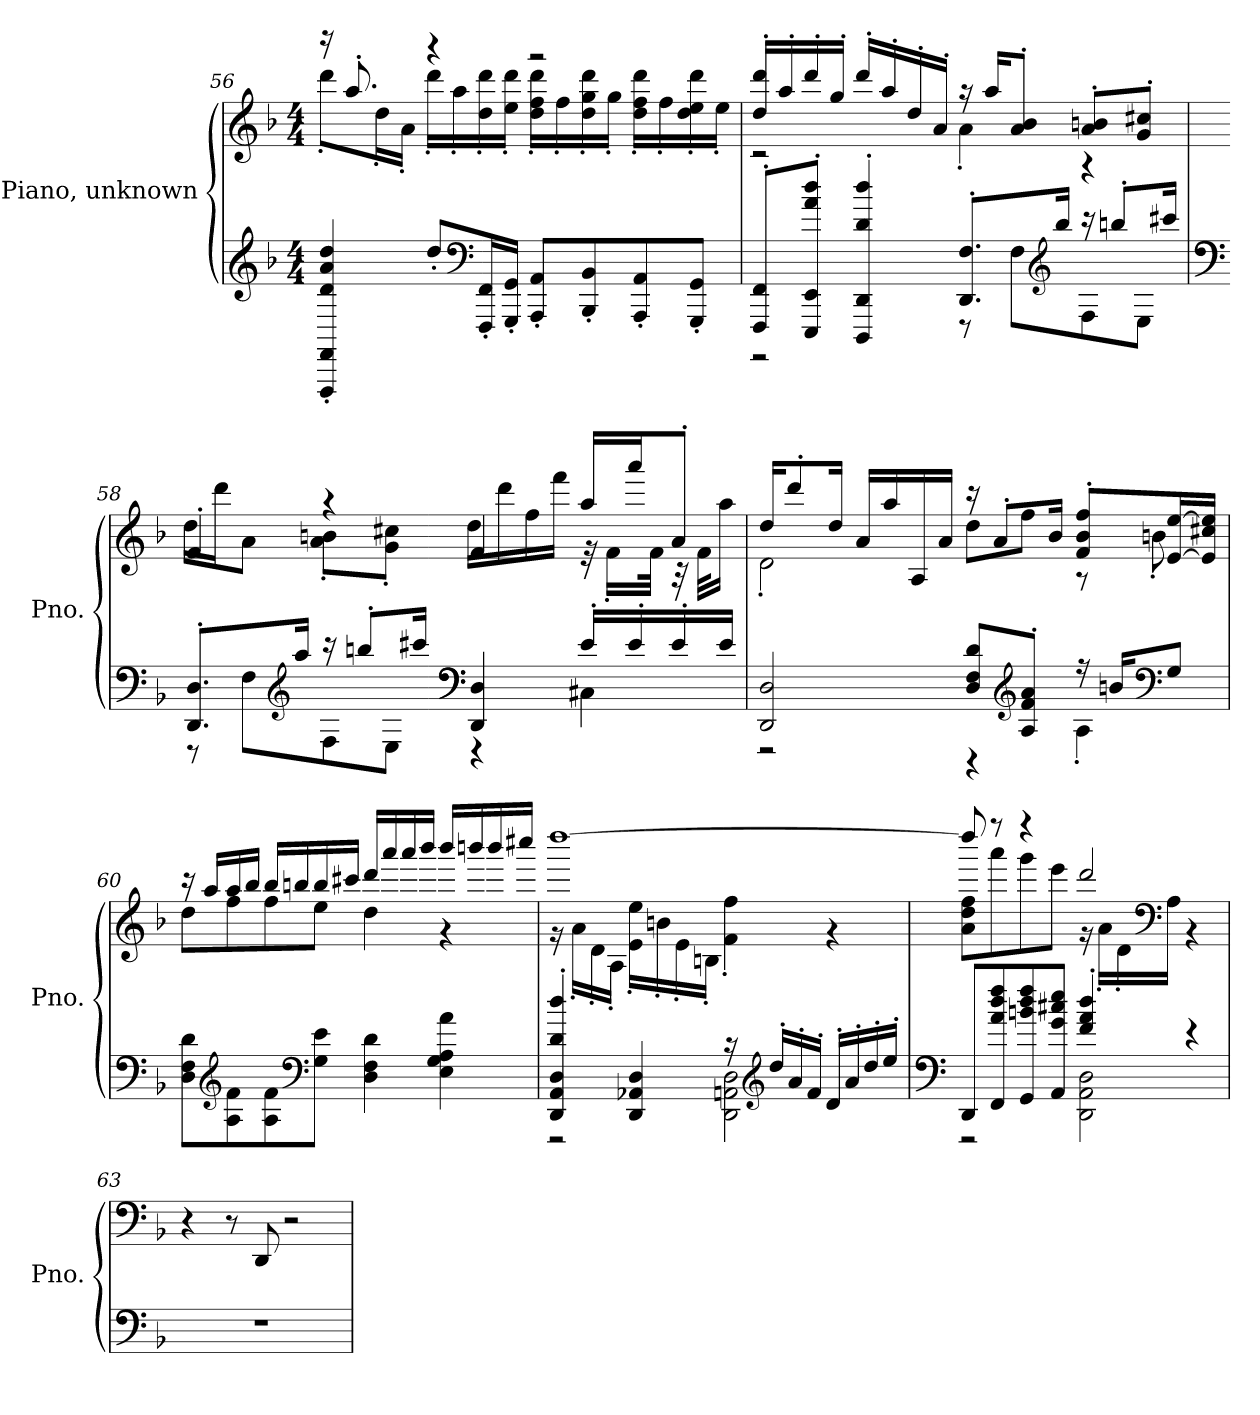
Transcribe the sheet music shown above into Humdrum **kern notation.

**kern	**kern
*part1	*part1
*staff2	*staff1
*I"Piano, unknown	*
*I'Pno.	*
*clefG2	*clefG2
*k[b-]	*k[b-]
*M4/4	*M4/4
=56	=56
*	*^
4FFF/' 4FF/' 4d/' 4a/' 4dd/'	16r	8ddd'\L
.	8.aa'/	.
.	.	16dd'\L
.	.	16a'\JJ
8dd'/L	4r	16ddd'\LL
.	.	16aa'\
*clefF4	*	*
16FFF/' 16FF/'L	.	16dd\' 16ddd\'
16GGG/' 16GG/'JJ	.	16ee\' 16ddd\'JJ
8AAA/' 8AA/'L	2r	16dd\' 16ff\' 16ddd\'LL
.	.	16ff'\
8BBB-/' 8BB-/'	.	16dd\' 16gg\' 16ddd\'
.	.	16gg'\JJ
8AAA/' 8AA/'	.	16dd\' 16ff\' 16ddd\'LL
.	.	16ff'\
8GGG/' 8GG/'J	.	16dd\' 16ee\' 16ddd\'
.	.	16ee'\JJ
!!LO:LB:g=z	!!
=57	=57	=57
*^	*	*
8FFF/' 8FF/'L	2r	16dd/' 16ddd/'LL	2r
.	.	16aa'/	.
8EEE/' 8EE/' 8a/' 8dd/'J	.	16ddd'/	.
.	.	16gg'/JJ	.
4DDD/' 4DD/' 4d/' 4dd/'	.	16ddd'/LL	.
.	.	16aa'/	.
.	.	16dd'/	.
.	.	16a'/JJ	.
8.DD/' 8.F/'L	8r	16r	4a'\
.	.	16aa/KL	.
.	8F\L	8a/' 8b-/'J	.
*clefG2	*	*	*
16bb-/Jk	.	.	.
16r	8F\	8a/' 8bn/'L	4r
8bbn'/L	.	.	.
.	8E\J	8g/' 8cc#X/'J	.
16ccc#X/Jk	.	.	.
!!LO:LB:g=z	!!
=58	=58	=58	=58
*clefF4	*	*	*
8.DD/' 8.D/'L	8r	4f'/	16dd\LL
.	.	.	16ddd\J
.	8F\L	.	8a\J
*clefG2	*	*	*
16aa/Jk	.	.	.
16r	8F\	4r	8a\' 8bn\'L
8bbn'/L	.	.	.
.	8E\J	.	8g\' 8cc#X\'J
16ccc#X/Jk	.	.	.
*clefF4	*	*	*
4DD/ 4D/	4r	4f/	16dd\LL
.	.	.	16ddd\
.	.	.	16ff\
.	.	.	16fff\JJ
16e'/LL	4C#X\	16aa/LL	32r
.	.	.	16f'\LL
16e'/	.	16aaa/J	.
.	.	.	32f\JJk
16e'/	.	8a'/J	32r
.	.	.	32f\KLL
16e/JJ	.	.	16aa\JJ
=59	=59	=59	=59
2DD/ 2D/	2r	16dd/KL	2d'\
.	.	8ddd'/	.
.	.	16dd/Jk	.
.	.	16a/LL	.
.	.	16aa/	.
.	.	16A/	.
.	.	16a/JJ	.
8D/ 8F/ 8d/L	4r	16r	8dd\L
.	.	8a'/L	.
*clefG2	*	*	*
8A/' 8f/' 8a/'J	.	.	8ff\J
.	.	16b-/Jk	.
16r	4A'\	8f/' 8b-/' 8ff/'L	8r
16bn/KL	.	.	.
*clefF4	*	*	*
8G/J	.	[16e/ [16ee/L	8bn'\
.	.	16e/] 16cc#X/ 16ee/]JJ	.
*v	*v	*	*
!!LO:LB:g=z	!!
=60	=60	=60
8D\ 8F\ 8d\L	16r	8dd\L
.	16aa/LL	.
*clefG2	*	*
8A\ 8f\	16aa/	8ff\
.	16bb-/JJ	.
8A\ 8f\	16bb-/LL	8ff\
.	16bbn/	.
*clefF4	*	*
8G\ 8e\J	16bb/	8ee\J
.	16ccc#X/JJ	.
4D\ 4F\ 4d\	16ddd/LL	4dd\
.	16aaa/	.
.	16aaa/	.
.	16bbb-/JJ	.
4E\ 4G\ 4A\ 4a\	16bbb-/LL	4r
.	16bbbn/	.
.	16bbb/	.
.	16cccc#X/JJ	.
=61	=61	=61
*^	*	*
4DD/' 4AA/' 4D/' 4d/' 4dd/'	2r	[1dddd	16r
.	.	.	16a'\LL
.	.	.	16d'\
.	.	.	16A'\JJ
4DD/ 4AA-X/ 4D/	.	.	16e\' 16ee\'LL
.	.	.	16bn'\
.	.	.	16e'\
.	.	.	16Bn'\JJ
16r	2DD\ 2AAn\ 2D\	.	4f\' 4ff\'
*clefG2	*	*	*
16dd'/LL	.	.	.
16a'/	.	.	.
16f'/JJ	.	.	.
16d'/LL	.	.	4r
16a'/	.	.	.
16dd'/	.	.	.
16ee'/JJ	.	.	.
!!LO:PB:g=z	!!
=62	=62	=62	=62
*clefF4	*	*	*
8DD/L	2r	8dddd/]	8a\ 8dd\ 8ff\L
8FF/ 8a/ 8dd/ 8ff/	.	8r	8aaa\
8GG/ 8bn/ 8dd/ 8ff/	.	4r	8ggg\
8AA/ 8g/ 8cc#X/ 8ee/J	.	.	8eee\J
4f/' 4a/' 4dd/'	2DD\ 2AA\ 2D\	2ddd/	16r
.	.	.	16a'\LL
.	.	.	16d'\
*	*	*clefF4	*
.	.	.	16A\JJ
4r	.	.	4r
*v	*v	*	*
*	*v	*v
=63	=63
1r	4r
.	8r
.	8DD/
.	2r
=	=
*-	*-
